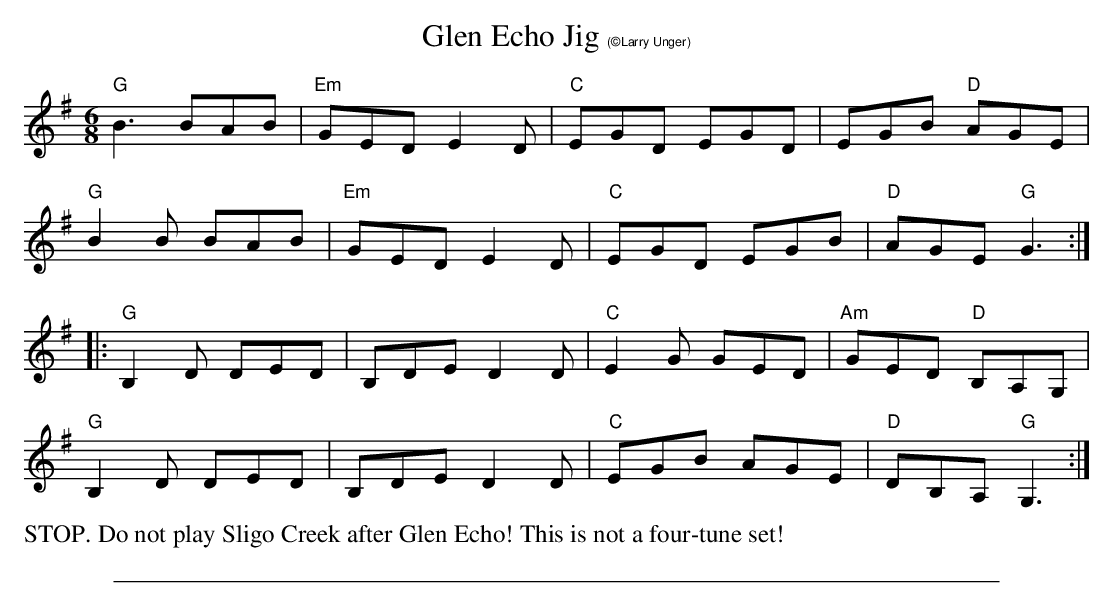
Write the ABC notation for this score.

X:1
T: Glen Echo Jig $1(\251Larry Unger)
M: 6/8
L: 1/8
K: G
"G"B3 BAB|"Em"GED E2D|"C"EGD EGD|EGB "D"AGE|
"G"B2B BAB|"Em"GED E2D|"C"EGD EGB|"D"AGE "G"G3:|]
|:"G"B,2D DED| B,DE D2D|"C"E2G GED|"Am"GED "D"B,A,G, |
"G"B,2D DED| B,DE D2D|"C"EGB AGE|"D"DB,A, "G"G,3:|]
%%begintext ragged
STOP.  Do not play Sligo Creek after Glen Echo!  This is not a four-tune set!
